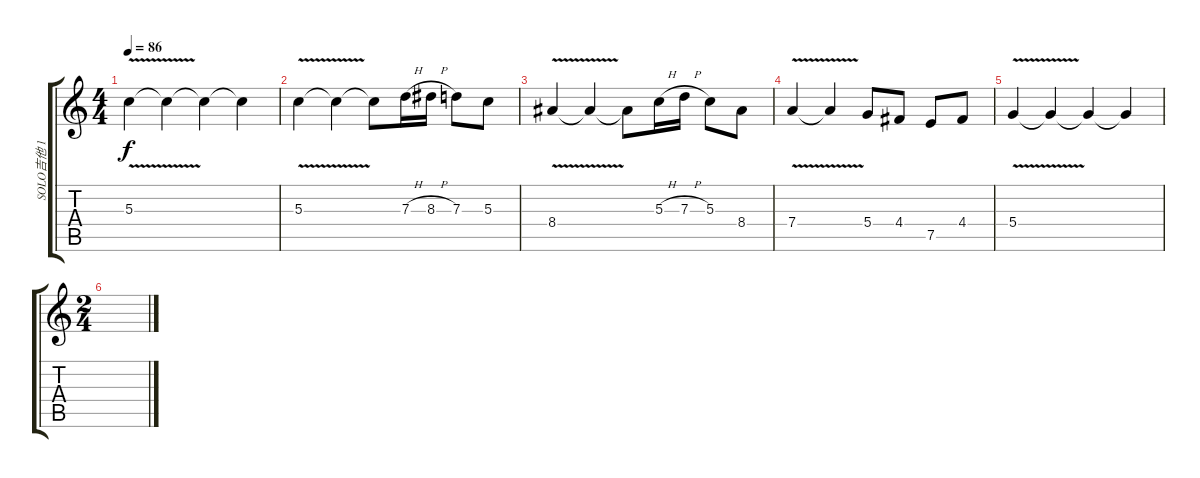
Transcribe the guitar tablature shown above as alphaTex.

\track ("SOLO吉他 1" "SOLO吉他 1") {instrument distortionguitar}
\staff {score tabs}
\tuning (E4 B3 G3 D3 A2 E2) {hide}
\ts (4 4)
\tempo 86
\clef g2
\ks c
5.3{v}.4{dy f} 5.3{t}.4 5.3{t}.4 5.3{t}.4 |
5.3{v}.4 5.3{t}.4 5.3{t}.8 7.3{h}.16 8.3{h}.16 7.3.8 5.3.8 |
8.4{v}.4 8.4{t}.4 8.4{t}.8 5.3{h}.16 7.3{h}.16 5.3.8 8.4.8 |
7.4{v}.4 7.4{t}.4 5.4.8 4.4.8 7.5.8 4.4.8 |
5.4{v}.4 5.4{t}.4 5.4{t}.4 5.4{t}.4 |
\ts (2 4)
